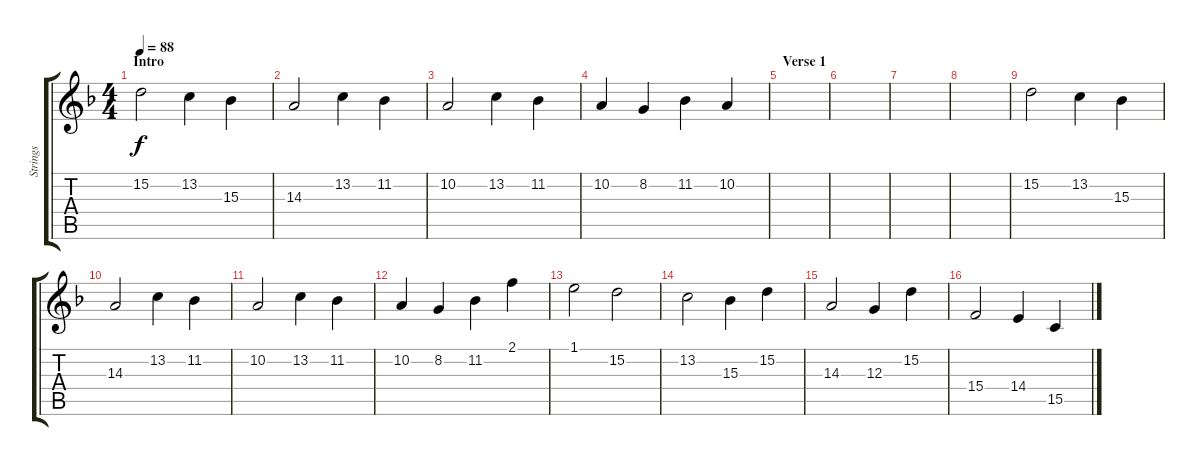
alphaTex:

\track ("Strings" "Strings") {instrument synthstrings1}
\staff {score tabs}
\tuning (Eb5 B3 G3 D3 A2 D2) {hide}
\ts (4 4)
\section ("" "Intro")
\tempo 88
\clef g2
\ks f
15.2.2{dy f} 13.2.4 15.3.4 |
14.3.2 13.2.4 11.2.4 |
10.2.2 13.2.4 11.2.4 |
10.2.4 8.2.4 11.2.4 10.2.4 |
\section ("" "Verse 1")
|
|
|
|
15.2.2 13.2.4 15.3.4 |
14.3.2 13.2.4 11.2.4 |
10.2.2 13.2.4 11.2.4 |
10.2.4 8.2.4 11.2.4 2.1.4 |
1.1.2 15.2.2 |
13.2.2 15.3.4 15.2.4 |
14.3.2 12.3.4 15.2.4 |
15.4.2 14.4.4 15.5.4
